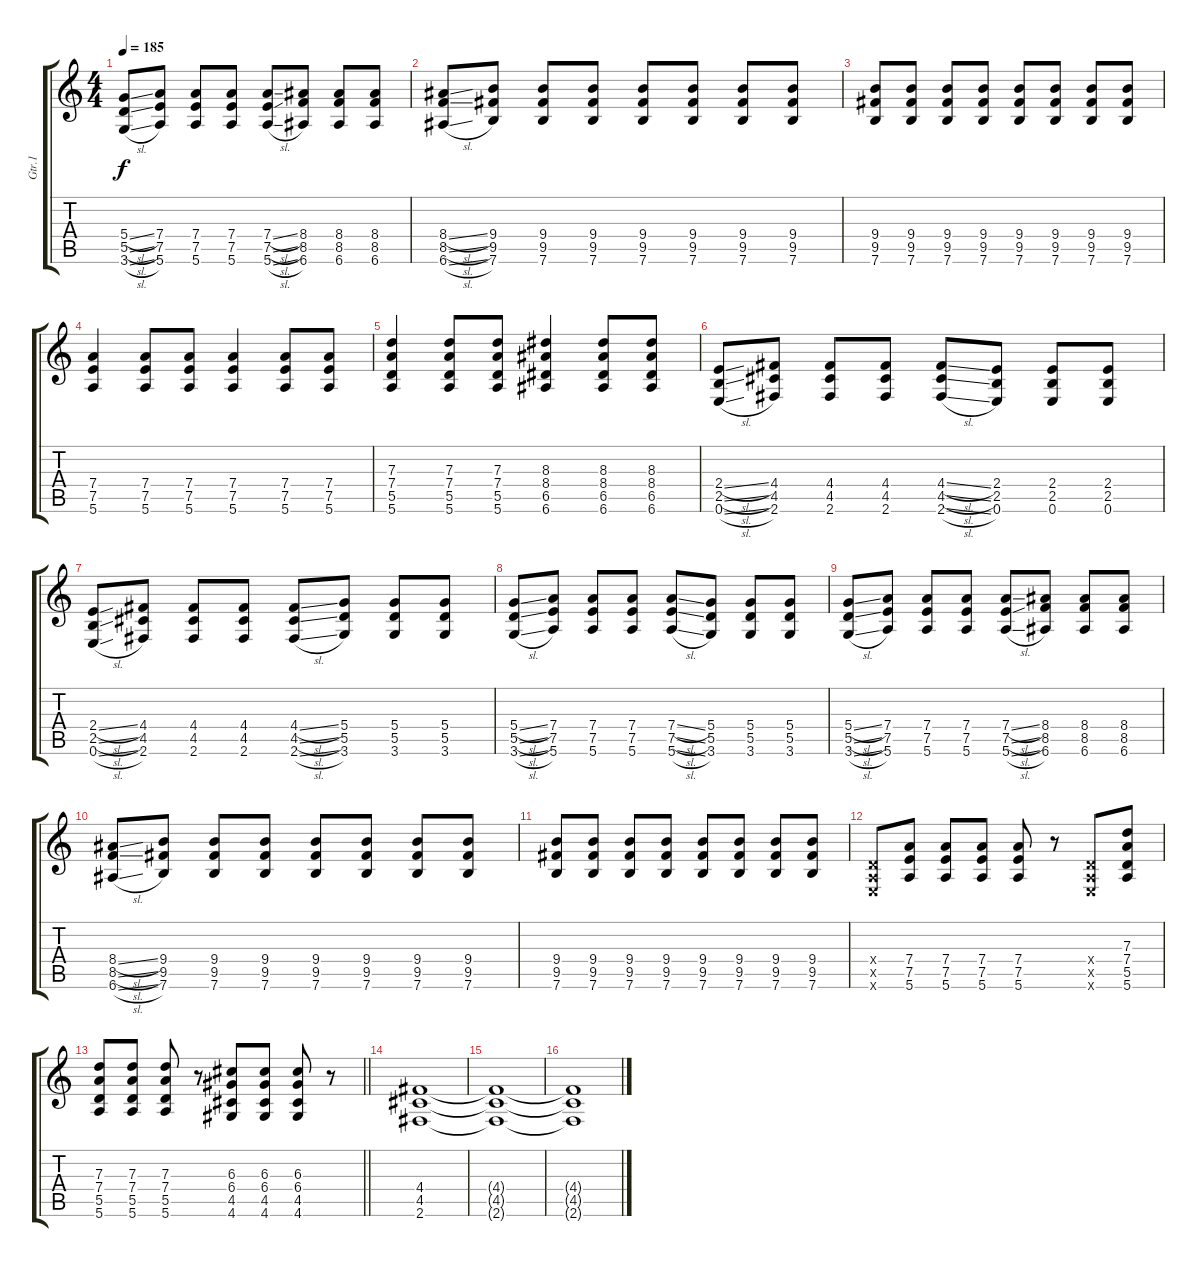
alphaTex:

\track ("Gtr.1" "Gtr.1") {instrument distortionguitar}
\staff {score tabs}
\tuning (E4 B3 G3 D3 A2 E2) {hide}
\ts (4 4)
\tempo 185
\clef g2
\ks c
(5.4{sl} 5.5{sl} 3.6{sl}).8{dy f} (7.4 7.5 5.6).8 (7.4 7.5 5.6).8 (7.4 7.5 5.6).8 (7.4{sl} 7.5{sl} 5.6{sl}).8 (8.4 8.5 6.6).8 (8.4 8.5 6.6).8 (8.4 8.5 6.6).8 |
(8.4{sl} 8.5{sl} 6.6{sl}).8 (9.4 9.5 7.6).8 (9.4 9.5 7.6).8 (9.4 9.5 7.6).8 (9.4 9.5 7.6).8 (9.4 9.5 7.6).8 (9.4 9.5 7.6).8 (9.4 9.5 7.6).8 |
(9.4 9.5 7.6).8 (9.4 9.5 7.6).8 (9.4 9.5 7.6).8 (9.4 9.5 7.6).8 (9.4 9.5 7.6).8 (9.4 9.5 7.6).8 (9.4 9.5 7.6).8 (9.4 9.5 7.6).8 |
(7.4 7.5 5.6).4 (7.4 7.5 5.6).8 (7.4 7.5 5.6).8 (7.4 7.5 5.6).4 (7.4 7.5 5.6).8 (7.4 7.5 5.6).8 |
(7.3 7.4 5.5 5.6).4 (7.3 7.4 5.5 5.6).8 (7.3 7.4 5.5 5.6).8 (8.3 8.4 6.5 6.6).4 (8.3 8.4 6.5 6.6).8 (8.3 8.4 6.5 6.6).8 |
(2.4{sl} 2.5{sl} 0.6{sl}).8 (4.4 4.5 2.6).8 (4.4 4.5 2.6).8 (4.4 4.5 2.6).8 (4.4{sl} 4.5{sl} 2.6{sl}).8 (2.4 2.5 0.6).8 (2.4 2.5 0.6).8 (2.4 2.5 0.6).8 |
(2.4{sl} 2.5{sl} 0.6{sl}).8 (4.4 4.5 2.6).8 (4.4 4.5 2.6).8 (4.4 4.5 2.6).8 (4.4{sl} 4.5{sl} 2.6{sl}).8 (5.4 5.5 3.6).8 (5.4 5.5 3.6).8 (5.4 5.5 3.6).8 |
(5.4{sl} 5.5{sl} 3.6{sl}).8 (7.4 7.5 5.6).8 (7.4 7.5 5.6).8 (7.4 7.5 5.6).8 (7.4{sl} 7.5{sl} 5.6{sl}).8 (5.4 5.5 3.6).8 (5.4 5.5 3.6).8 (5.4 5.5 3.6).8 |
(5.4{sl} 5.5{sl} 3.6{sl}).8 (7.4 7.5 5.6).8 (7.4 7.5 5.6).8 (7.4 7.5 5.6).8 (7.4{sl} 7.5{sl} 5.6{sl}).8 (8.4 8.5 6.6).8 (8.4 8.5 6.6).8 (8.4 8.5 6.6).8 |
(8.4{sl} 8.5{sl} 6.6{sl}).8 (9.4 9.5 7.6).8 (9.4 9.5 7.6).8 (9.4 9.5 7.6).8 (9.4 9.5 7.6).8 (9.4 9.5 7.6).8 (9.4 9.5 7.6).8 (9.4 9.5 7.6).8 |
(9.4 9.5 7.6).8 (9.4 9.5 7.6).8 (9.4 9.5 7.6).8 (9.4 9.5 7.6).8 (9.4 9.5 7.6).8 (9.4 9.5 7.6).8 (9.4 9.5 7.6).8 (9.4 9.5 7.6).8 |
(0.4{x} 0.5{x} 0.6{x}).8 (7.4 7.5 5.6).8 (7.4 7.5 5.6).8 (7.4 7.5 5.6).8 (7.4 7.5 5.6).8 r.8 (0.4{x} 0.5{x} 0.6{x}).8 (7.3 7.4 5.5 5.6).8 |
\barLineRight lightlight
(7.3 7.4 5.5 5.6).8 (7.3 7.4 5.5 5.6).8 (7.3 7.4 5.5 5.6).8 r.8 (6.3 6.4 4.5 4.6).8 (6.3 6.4 4.5 4.6).8 (6.3 6.4 4.5 4.6).8 r.8 |
(4.4 4.5 2.6).1 |
(4.4{t} 4.5{t} 2.6{t}).1 |
(4.4{t} 4.5{t} 2.6{t}).1
